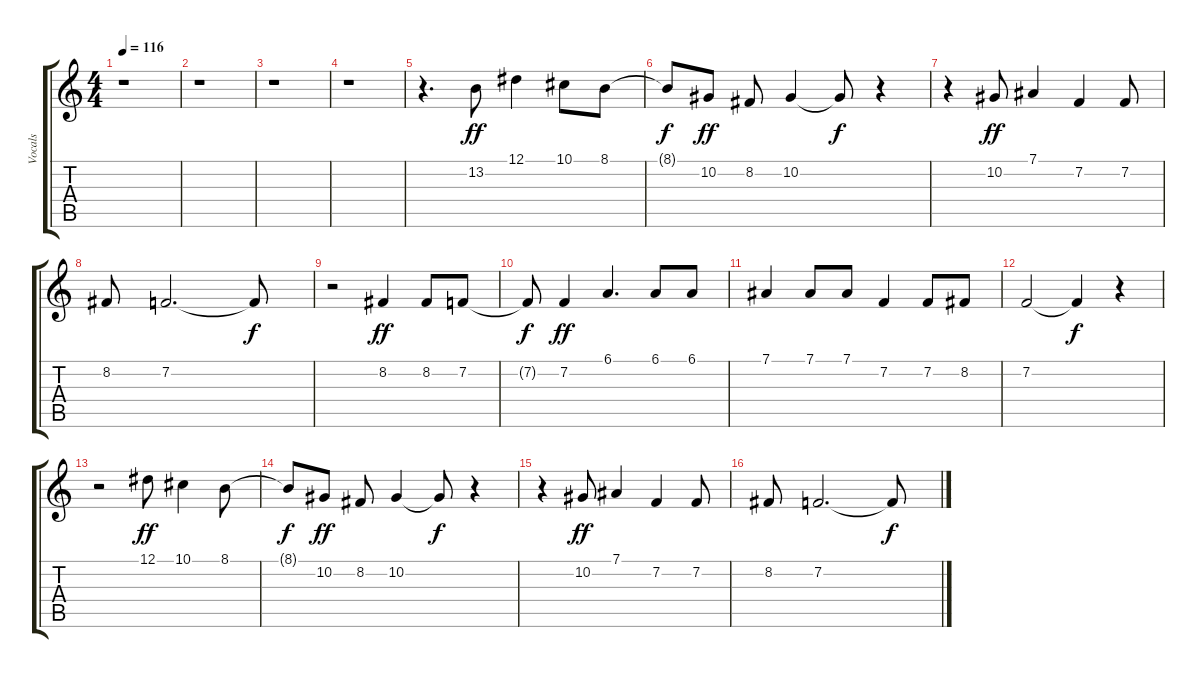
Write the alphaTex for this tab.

\track ("Vocals" "Vocals") {instrument choiraahs}
\staff {score tabs}
\tuning (Eb4 Bb3 Gb3 Db3 Ab2 Eb2) {hide}
\ts (4 4)
\tempo 116
\clef g2
\ks c
r.1{dy ff} |
r.1 |
r.1 |
r.1 |
r.4{d} 13.2.8 12.1.4 10.1.8 8.1.8 |
8.1{t}.8{dy f} 10.2.8{dy ff} 8.2.8 10.2.4 10.2{t}.8{dy f} r.4 |
r.4 10.2.8{dy ff} 7.1.4 7.2.4 7.2.8 |
8.2.8 7.2.2{d} 7.2{t}.8{dy f} |
r.2 8.2.4{dy ff} 8.2.8 7.2.8 |
7.2{t}.8{dy f} 7.2.4{dy ff} 6.1.4{d} 6.1.8 6.1.8 |
7.1.4 7.1.8 7.1.8 7.2.4 7.2.8 8.2.8 |
7.2.2 7.2{t}.4{dy f} r.4 |
r.2 12.1.8{dy ff} 10.1.4 8.1.8 |
8.1{t}.8{dy f} 10.2.8{dy ff} 8.2.8 10.2.4 10.2{t}.8{dy f} r.4 |
r.4 10.2.8{dy ff} 7.1.4 7.2.4 7.2.8 |
8.2.8 7.2.2{d} 7.2{t}.8{dy f}
